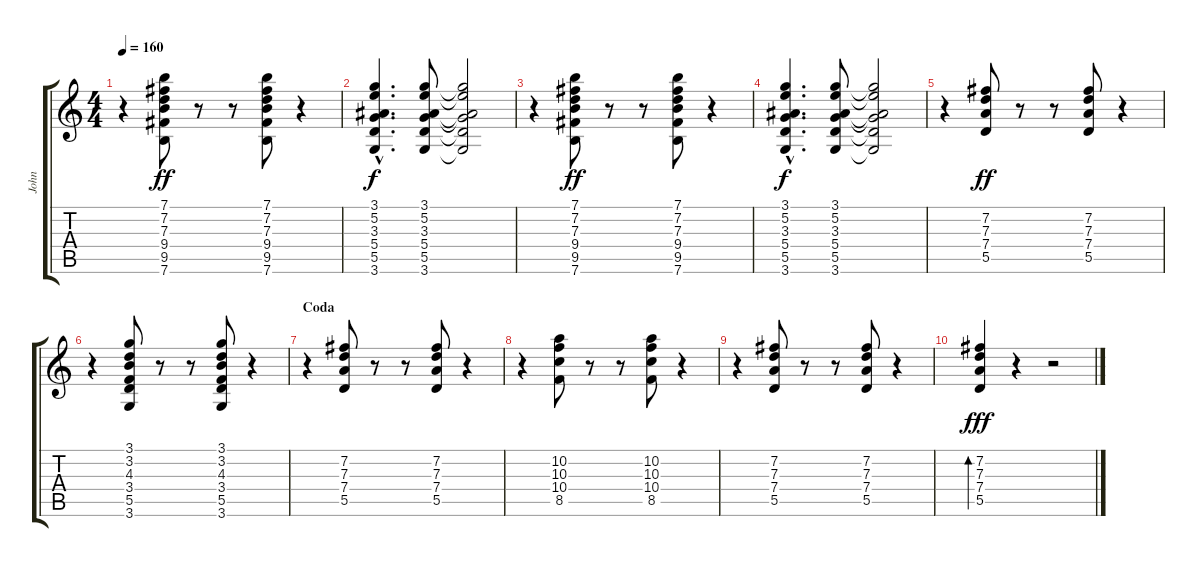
\track ("John" "John") {instrument electricguitarclean}
\staff {score tabs}
\tuning (E4 B3 G3 D3 A2 E2) {hide}
\ts (4 4)
\tempo 160
\clef g2
\ks c
r.4{dy ff} (7.1 7.2 7.3 9.4 9.5 7.6).8 r.8 r.8 (7.1 7.2 7.3 9.4 9.5 7.6).8 r.4 |
(3.1{hac} 5.2{hac} 3.3{hac} 5.4{hac} 5.5{hac} 3.6{hac}).4{d dy f} (3.1 5.2 3.3 5.4 5.5 3.6).8 (3.1{t} 5.2{t} 3.3{t} 5.4{t} 5.5{t} 3.6{t}).2 |
r.4 (7.1 7.2 7.3 9.4 9.5 7.6).8{dy ff} r.8 r.8 (7.1 7.2 7.3 9.4 9.5 7.6).8 r.4 |
(3.1{hac} 5.2{hac} 3.3{hac} 5.4{hac} 5.5{hac} 3.6{hac}).4{d dy f} (3.1 5.2 3.3 5.4 5.5 3.6).8 (3.1{t} 5.2{t} 3.3{t} 5.4{t} 5.5{t} 3.6{t}).2 |
r.4 (7.2 7.3 7.4 5.5).8{dy ff} r.8 r.8 (7.2 7.3 7.4 5.5).8 r.4 |
r.4 (3.1 3.2 4.3 3.4 5.5 3.6).8 r.8 r.8 (3.1 3.2 4.3 3.4 5.5 3.6).8 r.4 |
\section ("" "Coda")
r.4 (7.2 7.3 7.4 5.5).8 r.8 r.8 (7.2 7.3 7.4 5.5).8 r.4 |
r.4 (10.2 10.3 10.4 8.5).8 r.8 r.8 (10.2 10.3 10.4 8.5).8 r.4 |
r.4 (7.2 7.3 7.4 5.5).8 r.8 r.8 (7.2 7.3 7.4 5.5).8 r.4 |
(7.2 7.3 7.4 5.5).4{bd 60 dy fff} r.4 r.2
